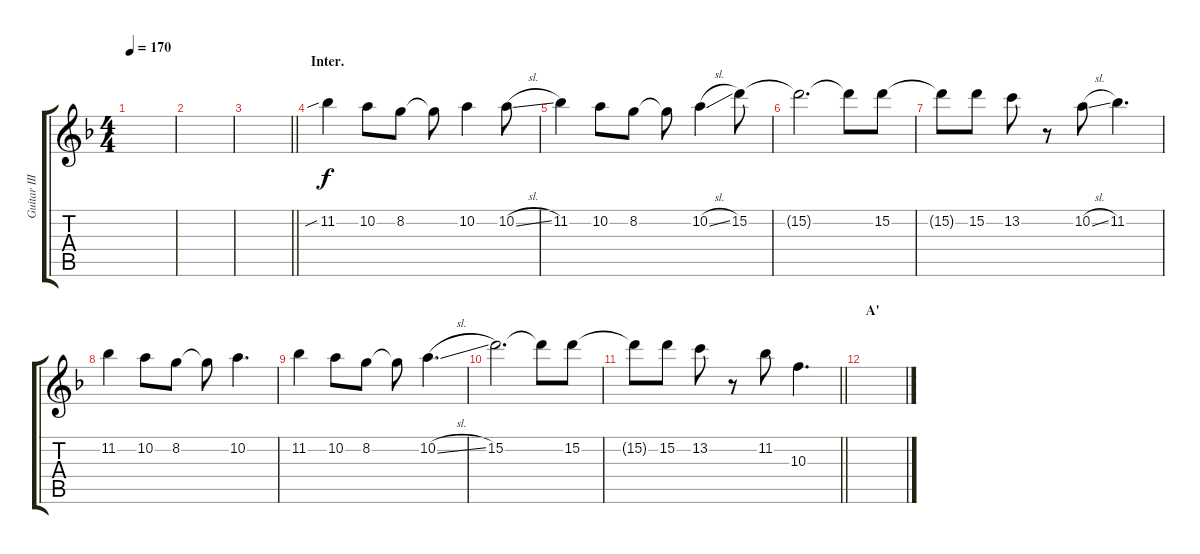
\track ("Guitar III (Nakano Azusa)" "Guitar III") {instrument distortionguitar}
\staff {score tabs}
\tuning (E4 B3 G3 D3 A2 E2) {hide}
\ts (4 4)
\tempo 170
\clef g2
\ks f
|
|
\barLineRight lightlight
|
\section ("" "Inter.")
11.2{sib}.4 10.2.8 8.2.8 8.2{t}.8 10.2.4 10.2{sl}.8 |
11.2.4 10.2.8 8.2.8 8.2{t}.8 10.2{sl}.4 15.2.8 |
15.2{t}.2{d} 15.2{t}.8 15.2.8 |
15.2{t}.8 15.2.8 13.2.8 r.8 10.2{sl}.8 11.2.4{d} |
11.2.4 10.2.8 8.2.8 8.2{t}.8 10.2.4{d} |
11.2.4 10.2.8 8.2.8 8.2{t}.8 10.2{sl}.4{d} |
15.2.2{d} 15.2{t}.8 15.2.8 |
\barLineRight lightlight
15.2{t}.8 15.2.8 13.2.8 r.8 11.2.8 10.3.4{d} |
\section ("" "A'")
